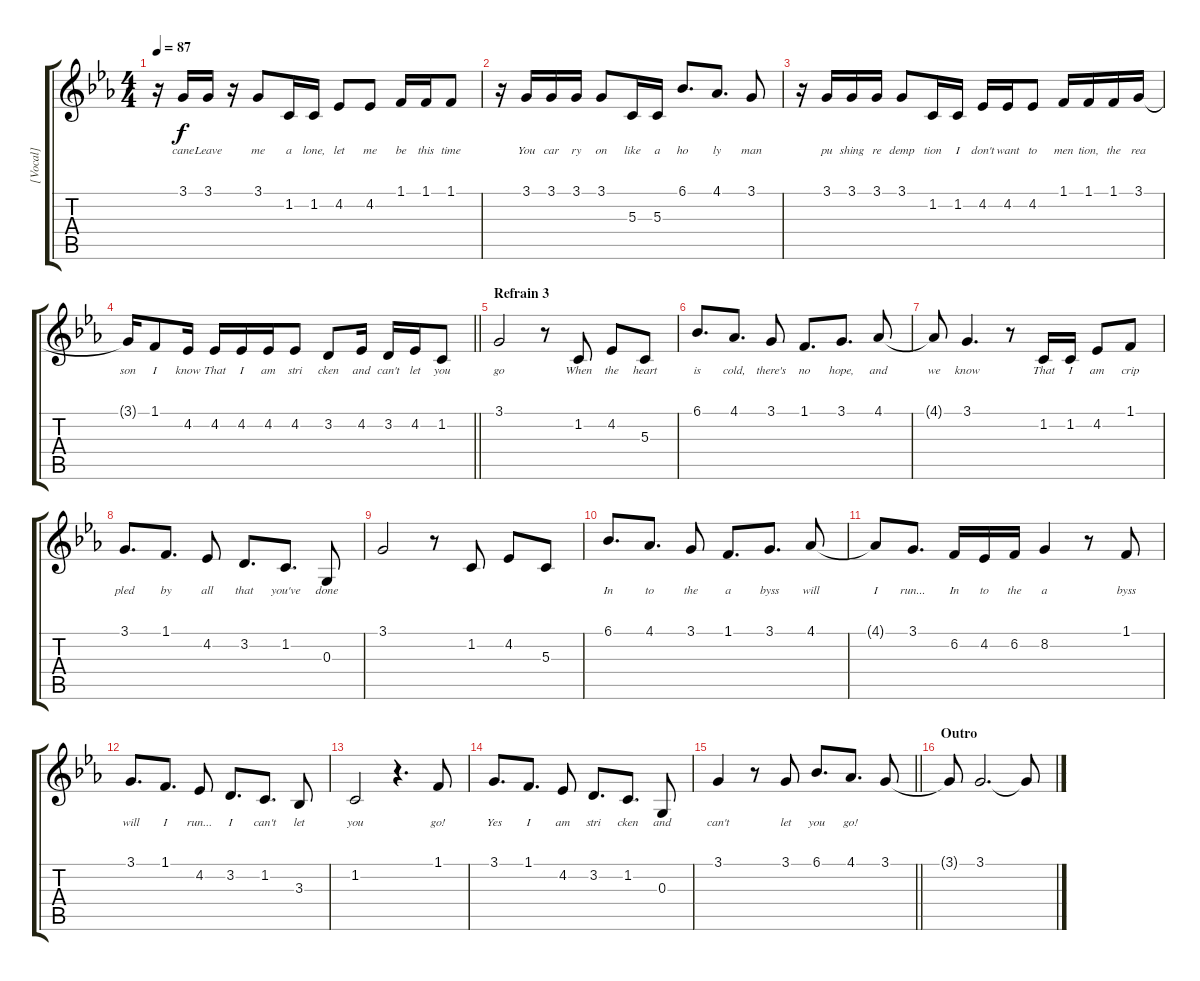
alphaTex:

\track ("[Vocal]" "[Vocal]") {instrument voiceoohs}
\staff {score tabs}
\tuning (E4 B3 G3 D3 A2 E2) {hide}
\ts (4 4)
\tempo 87
\clef g2
\ks cminor
r.16{dy f} 3.1.16{lyrics (0 "cane") lyrics (1 "") lyrics (2 "") lyrics (3 "") lyrics (4 "")} 3.1.16{lyrics (0 "Leave") lyrics (1 "") lyrics (2 "") lyrics (3 "") lyrics (4 "")} r.16 3.1.8{lyrics (0 "me") lyrics (1 "") lyrics (2 "") lyrics (3 "") lyrics (4 "")} 1.2.16{lyrics (0 "a") lyrics (1 "") lyrics (2 "") lyrics (3 "") lyrics (4 "")} 1.2.16{lyrics (0 "lone,") lyrics (1 "") lyrics (2 "") lyrics (3 "") lyrics (4 "")} 4.2.8{lyrics (0 "let") lyrics (1 "") lyrics (2 "") lyrics (3 "") lyrics (4 "")} 4.2.8{lyrics (0 "me") lyrics (1 "") lyrics (2 "") lyrics (3 "") lyrics (4 "")} 1.1.16{lyrics (0 "be") lyrics (1 "") lyrics (2 "") lyrics (3 "") lyrics (4 "")} 1.1.16{lyrics (0 "this") lyrics (1 "") lyrics (2 "") lyrics (3 "") lyrics (4 "")} 1.1.8{lyrics (0 "time") lyrics (1 "") lyrics (2 "") lyrics (3 "") lyrics (4 "")} |
r.16 3.1.16{lyrics (0 "You") lyrics (1 "") lyrics (2 "") lyrics (3 "") lyrics (4 "")} 3.1.16{lyrics (0 "car") lyrics (1 "") lyrics (2 "") lyrics (3 "") lyrics (4 "")} 3.1.16{lyrics (0 "ry") lyrics (1 "") lyrics (2 "") lyrics (3 "") lyrics (4 "")} 3.1.8{lyrics (0 "on") lyrics (1 "") lyrics (2 "") lyrics (3 "") lyrics (4 "")} 5.3.16{lyrics (0 "like") lyrics (1 "") lyrics (2 "") lyrics (3 "") lyrics (4 "")} 5.3.16{lyrics (0 "a") lyrics (1 "") lyrics (2 "") lyrics (3 "") lyrics (4 "")} 6.1.8{d lyrics (0 "ho") lyrics (1 "") lyrics (2 "") lyrics (3 "") lyrics (4 "")} 4.1.8{d lyrics (0 "ly") lyrics (1 "") lyrics (2 "") lyrics (3 "") lyrics (4 "")} 3.1.8{lyrics (0 "man") lyrics (1 "") lyrics (2 "") lyrics (3 "") lyrics (4 "")} |
r.16 3.1.16{lyrics (0 "pu") lyrics (1 "") lyrics (2 "") lyrics (3 "") lyrics (4 "")} 3.1.16{lyrics (0 "shing") lyrics (1 "") lyrics (2 "") lyrics (3 "") lyrics (4 "")} 3.1.16{lyrics (0 "re") lyrics (1 "") lyrics (2 "") lyrics (3 "") lyrics (4 "")} 3.1.8{lyrics (0 "demp") lyrics (1 "") lyrics (2 "") lyrics (3 "") lyrics (4 "")} 1.2.16{lyrics (0 "tion") lyrics (1 "") lyrics (2 "") lyrics (3 "") lyrics (4 "")} 1.2.16{lyrics (0 "I") lyrics (1 "") lyrics (2 "") lyrics (3 "") lyrics (4 "")} 4.2.16{lyrics (0 "don't") lyrics (1 "") lyrics (2 "") lyrics (3 "") lyrics (4 "")} 4.2.16{lyrics (0 "want") lyrics (1 "") lyrics (2 "") lyrics (3 "") lyrics (4 "")} 4.2.8{lyrics (0 "to") lyrics (1 "") lyrics (2 "") lyrics (3 "") lyrics (4 "")} 1.1.16{lyrics (0 "men") lyrics (1 "") lyrics (2 "") lyrics (3 "") lyrics (4 "")} 1.1.16{lyrics (0 "tion,") lyrics (1 "") lyrics (2 "") lyrics (3 "") lyrics (4 "")} 1.1.16{lyrics (0 "the") lyrics (1 "") lyrics (2 "") lyrics (3 "") lyrics (4 "")} 3.1.16{lyrics (0 "rea") lyrics (1 "") lyrics (2 "") lyrics (3 "") lyrics (4 "")} |
\barLineRight lightlight
3.1{t}.16{lyrics (0 "son") lyrics (1 "") lyrics (2 "") lyrics (3 "") lyrics (4 "")} 1.1.8{lyrics (0 "I") lyrics (1 "") lyrics (2 "") lyrics (3 "") lyrics (4 "")} 4.2.16{lyrics (0 "know") lyrics (1 "") lyrics (2 "") lyrics (3 "") lyrics (4 "")} 4.2.16{lyrics (0 "That") lyrics (1 "") lyrics (2 "") lyrics (3 "") lyrics (4 "")} 4.2.16{lyrics (0 "I") lyrics (1 "") lyrics (2 "") lyrics (3 "") lyrics (4 "")} 4.2.16{lyrics (0 "am") lyrics (1 "") lyrics (2 "") lyrics (3 "") lyrics (4 "")} 4.2.8{lyrics (0 "stri") lyrics (1 "") lyrics (2 "") lyrics (3 "") lyrics (4 "")} 3.2.8{lyrics (0 "cken") lyrics (1 "") lyrics (2 "") lyrics (3 "") lyrics (4 "")} 4.2.16{lyrics (0 "and") lyrics (1 "") lyrics (2 "") lyrics (3 "") lyrics (4 "")} 3.2.16{lyrics (0 "can't") lyrics (1 "") lyrics (2 "") lyrics (3 "") lyrics (4 "")} 4.2.16{lyrics (0 "let") lyrics (1 "") lyrics (2 "") lyrics (3 "") lyrics (4 "")} 1.2.8{lyrics (0 "you") lyrics (1 "") lyrics (2 "") lyrics (3 "") lyrics (4 "")} |
\section ("" "Refrain 3")
3.1.2{lyrics (0 "go") lyrics (1 "") lyrics (2 "") lyrics (3 "") lyrics (4 "")} r.8 1.2.8{lyrics (0 "When") lyrics (1 "") lyrics (2 "") lyrics (3 "") lyrics (4 "")} 4.2.8{lyrics (0 "the") lyrics (1 "") lyrics (2 "") lyrics (3 "") lyrics (4 "")} 5.3.8{lyrics (0 "heart") lyrics (1 "") lyrics (2 "") lyrics (3 "") lyrics (4 "")} |
6.1.8{d lyrics (0 "is") lyrics (1 "") lyrics (2 "") lyrics (3 "") lyrics (4 "")} 4.1.8{d lyrics (0 "cold,") lyrics (1 "") lyrics (2 "") lyrics (3 "") lyrics (4 "")} 3.1.8{lyrics (0 "there's") lyrics (1 "") lyrics (2 "") lyrics (3 "") lyrics (4 "")} 1.1.8{d lyrics (0 "no") lyrics (1 "") lyrics (2 "") lyrics (3 "") lyrics (4 "")} 3.1.8{d lyrics (0 "hope,") lyrics (1 "") lyrics (2 "") lyrics (3 "") lyrics (4 "")} 4.1.8{lyrics (0 "and") lyrics (1 "") lyrics (2 "") lyrics (3 "") lyrics (4 "")} |
4.1{t}.8{lyrics (0 "we") lyrics (1 "") lyrics (2 "") lyrics (3 "") lyrics (4 "")} 3.1.4{d lyrics (0 "know") lyrics (1 "") lyrics (2 "") lyrics (3 "") lyrics (4 "")} r.8 1.2.16{lyrics (0 "That") lyrics (1 "") lyrics (2 "") lyrics (3 "") lyrics (4 "")} 1.2.16{lyrics (0 "I") lyrics (1 "") lyrics (2 "") lyrics (3 "") lyrics (4 "")} 4.2.8{lyrics (0 "am") lyrics (1 "") lyrics (2 "") lyrics (3 "") lyrics (4 "")} 1.1.8{lyrics (0 "crip") lyrics (1 "") lyrics (2 "") lyrics (3 "") lyrics (4 "")} |
3.1.8{d lyrics (0 "pled") lyrics (1 "") lyrics (2 "") lyrics (3 "") lyrics (4 "")} 1.1.8{d lyrics (0 "by") lyrics (1 "") lyrics (2 "") lyrics (3 "") lyrics (4 "")} 4.2.8{lyrics (0 "all") lyrics (1 "") lyrics (2 "") lyrics (3 "") lyrics (4 "")} 3.2.8{d lyrics (0 "that") lyrics (1 "") lyrics (2 "") lyrics (3 "") lyrics (4 "")} 1.2.8{d lyrics (0 "you've") lyrics (1 "") lyrics (2 "") lyrics (3 "") lyrics (4 "")} 0.3.8{lyrics (0 "done") lyrics (1 "") lyrics (2 "") lyrics (3 "") lyrics (4 "")} |
3.1.2{lyrics (0 "") lyrics (1 "") lyrics (2 "") lyrics (3 "") lyrics (4 "")} r.8 1.2.8{lyrics (0 "") lyrics (1 "") lyrics (2 "") lyrics (3 "") lyrics (4 "")} 4.2.8{lyrics (0 "") lyrics (1 "") lyrics (2 "") lyrics (3 "") lyrics (4 "")} 5.3.8{lyrics (0 "") lyrics (1 "") lyrics (2 "") lyrics (3 "") lyrics (4 "")} |
6.1.8{d lyrics (0 "In") lyrics (1 "") lyrics (2 "") lyrics (3 "") lyrics (4 "")} 4.1.8{d lyrics (0 "to") lyrics (1 "") lyrics (2 "") lyrics (3 "") lyrics (4 "")} 3.1.8{lyrics (0 "the") lyrics (1 "") lyrics (2 "") lyrics (3 "") lyrics (4 "")} 1.1.8{d lyrics (0 "a") lyrics (1 "") lyrics (2 "") lyrics (3 "") lyrics (4 "")} 3.1.8{d lyrics (0 "byss") lyrics (1 "") lyrics (2 "") lyrics (3 "") lyrics (4 "")} 4.1.8{lyrics (0 "will") lyrics (1 "") lyrics (2 "") lyrics (3 "") lyrics (4 "")} |
4.1{t}.8{lyrics (0 "I") lyrics (1 "") lyrics (2 "") lyrics (3 "") lyrics (4 "")} 3.1.8{d lyrics (0 "run...") lyrics (1 "") lyrics (2 "") lyrics (3 "") lyrics (4 "")} 6.2.16{lyrics (0 "In") lyrics (1 "") lyrics (2 "") lyrics (3 "") lyrics (4 "")} 4.2.16{lyrics (0 "to") lyrics (1 "") lyrics (2 "") lyrics (3 "") lyrics (4 "")} 6.2.16{lyrics (0 "the") lyrics (1 "") lyrics (2 "") lyrics (3 "") lyrics (4 "")} 8.2.4{lyrics (0 "a") lyrics (1 "") lyrics (2 "") lyrics (3 "") lyrics (4 "")} r.8 1.1.8{lyrics (0 "byss") lyrics (1 "") lyrics (2 "") lyrics (3 "") lyrics (4 "")} |
3.1.8{d lyrics (0 "will") lyrics (1 "") lyrics (2 "") lyrics (3 "") lyrics (4 "")} 1.1.8{d lyrics (0 "I") lyrics (1 "") lyrics (2 "") lyrics (3 "") lyrics (4 "")} 4.2.8{lyrics (0 "run...") lyrics (1 "") lyrics (2 "") lyrics (3 "") lyrics (4 "")} 3.2.8{d lyrics (0 "I") lyrics (1 "") lyrics (2 "") lyrics (3 "") lyrics (4 "")} 1.2.8{d lyrics (0 "can't") lyrics (1 "") lyrics (2 "") lyrics (3 "") lyrics (4 "")} 3.3.8{lyrics (0 "let") lyrics (1 "") lyrics (2 "") lyrics (3 "") lyrics (4 "")} |
1.2.2{lyrics (0 "you") lyrics (1 "") lyrics (2 "") lyrics (3 "") lyrics (4 "")} r.4{d} 1.1.8{lyrics (0 "go!") lyrics (1 "") lyrics (2 "") lyrics (3 "") lyrics (4 "")} |
3.1.8{d lyrics (0 "Yes") lyrics (1 "") lyrics (2 "") lyrics (3 "") lyrics (4 "")} 1.1.8{d lyrics (0 "I") lyrics (1 "") lyrics (2 "") lyrics (3 "") lyrics (4 "")} 4.2.8{lyrics (0 "am") lyrics (1 "") lyrics (2 "") lyrics (3 "") lyrics (4 "")} 3.2.8{d lyrics (0 "stri") lyrics (1 "") lyrics (2 "") lyrics (3 "") lyrics (4 "")} 1.2.8{d lyrics (0 "cken") lyrics (1 "") lyrics (2 "") lyrics (3 "") lyrics (4 "")} 0.3.8{lyrics (0 "and") lyrics (1 "") lyrics (2 "") lyrics (3 "") lyrics (4 "")} |
\barLineRight lightlight
3.1.4{lyrics (0 "can't") lyrics (1 "") lyrics (2 "") lyrics (3 "") lyrics (4 "")} r.8 3.1.8{lyrics (0 "let") lyrics (1 "") lyrics (2 "") lyrics (3 "") lyrics (4 "")} 6.1.8{d lyrics (0 "you") lyrics (1 "") lyrics (2 "") lyrics (3 "") lyrics (4 "")} 4.1.8{d lyrics (0 "go!") lyrics (1 "") lyrics (2 "") lyrics (3 "") lyrics (4 "")} 3.1.8{lyrics (0 "") lyrics (1 "") lyrics (2 "") lyrics (3 "") lyrics (4 "")} |
\section ("" "Outro")
3.1{t}.8{lyrics (0 "") lyrics (1 "") lyrics (2 "") lyrics (3 "") lyrics (4 "")} 3.1.2{d lyrics (0 "") lyrics (1 "") lyrics (2 "") lyrics (3 "") lyrics (4 "")} 3.1{t}.8{lyrics (0 "") lyrics (1 "") lyrics (2 "") lyrics (3 "") lyrics (4 "")}
